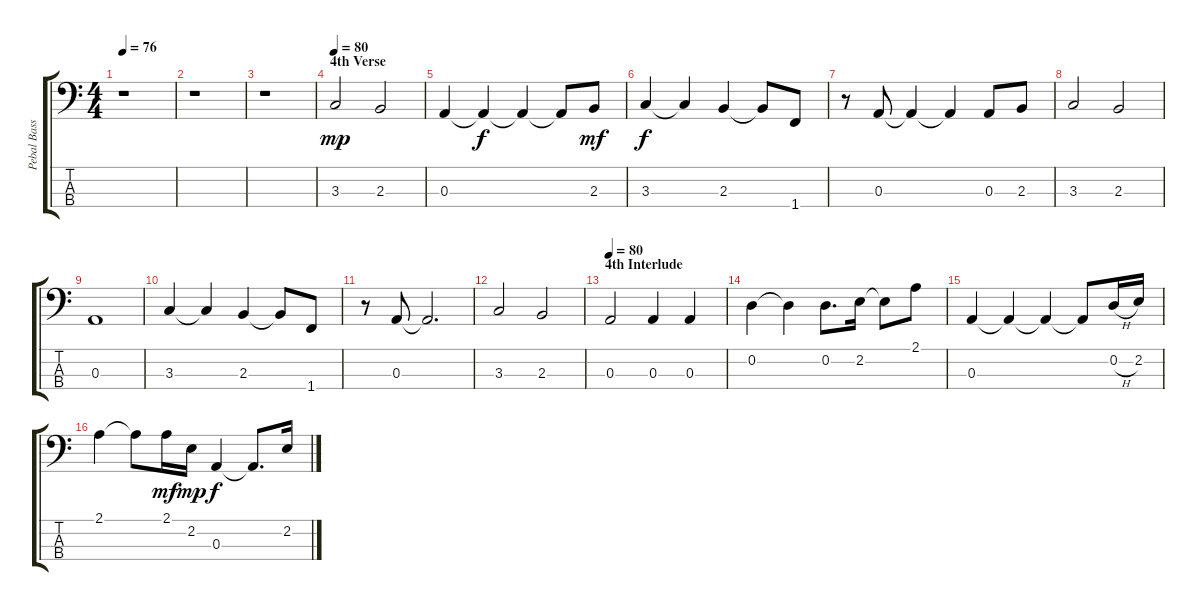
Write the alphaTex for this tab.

\track ("Pebal Bass" "Pebal Bass") {instrument electricbassfinger}
\staff {score tabs}
\tuning (G2 D2 A1 E1) {hide}
\ts (4 4)
\tempo 76
\clef f4
\ks c
r.1{dy f} |
r.1 |
r.1 |
\section ("" "4th Verse")
\tempo 80
3.3.2{dy mp} 2.3.2 |
0.3.4 0.3{t}.4{dy f} 0.3{t}.4 0.3{t}.8 2.3.8{dy mf} |
3.3.4{dy f} 3.3{t}.4 2.3.4 2.3{t}.8 1.4.8 |
r.8 0.3.8 0.3{t}.4 0.3{t}.4 0.3.8 2.3.8 |
3.3.2 2.3.2 |
0.3.1 |
3.3.4 3.3{t}.4 2.3.4 2.3{t}.8 1.4.8 |
r.8 0.3.8 0.3{t}.2{d} |
3.3.2 2.3.2 |
\section ("" "4th Interlude")
\tempo 80
0.3.2 0.3.4 0.3.4 |
0.2.4 0.2{t}.4 0.2.8{d} 2.2.16 2.2{t}.8 2.1.8 |
0.3.4 0.3{t}.4 0.3{t}.4 0.3{t}.8 0.2{h}.16 2.2.16 |
2.1.4 2.1{t}.8 2.1.16{dy mf} 2.2.16{dy mp} 0.3.4{dy f} 0.3{t}.8{d} 2.2.16
